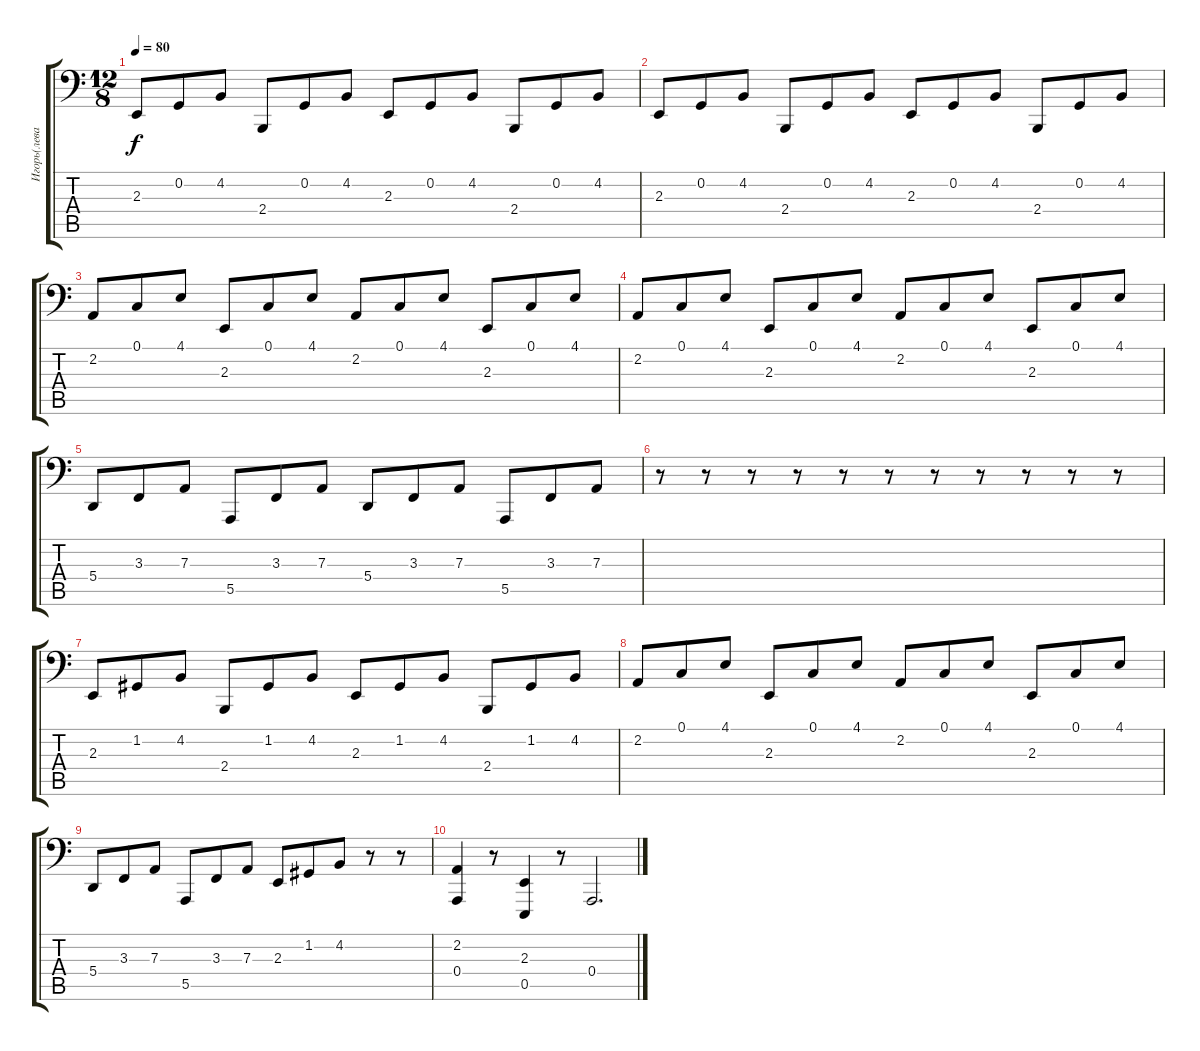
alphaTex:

\track ("Игорь(левая рука)" "Игорь(лева") {instrument acousticgrandpiano}
\staff {score tabs}
\tuning (C3 G2 D2 A1 E1 B0) {hide}
\ts (12 8)
\tempo 80
\clef f4
\ks c
2.3.8{dy f} 0.2.8 4.2.8 2.4.8 0.2.8 4.2.8 2.3.8 0.2.8 4.2.8 2.4.8 0.2.8 4.2.8 |
2.3.8 0.2.8 4.2.8 2.4.8 0.2.8 4.2.8 2.3.8 0.2.8 4.2.8 2.4.8 0.2.8 4.2.8 |
2.2.8 0.1.8 4.1.8 2.3.8 0.1.8 4.1.8 2.2.8 0.1.8 4.1.8 2.3.8 0.1.8 4.1.8 |
2.2.8 0.1.8 4.1.8 2.3.8 0.1.8 4.1.8 2.2.8 0.1.8 4.1.8 2.3.8 0.1.8 4.1.8 |
5.4.8 3.3.8 7.3.8 5.5.8 3.3.8 7.3.8 5.4.8 3.3.8 7.3.8 5.5.8 3.3.8 7.3.8 |
r.8 r.8 r.8 r.8 r.8 r.8 r.8 r.8 r.8 r.8 r.8 |
2.3.8 1.2.8 4.2.8 2.4.8 1.2.8 4.2.8 2.3.8 1.2.8 4.2.8 2.4.8 1.2.8 4.2.8 |
2.2.8 0.1.8 4.1.8 2.3.8 0.1.8 4.1.8 2.2.8 0.1.8 4.1.8 2.3.8 0.1.8 4.1.8 |
5.4.8 3.3.8 7.3.8 5.5.8 3.3.8 7.3.8 2.3.8 1.2.8 4.2.8 r.8 r.8 |
(2.2 0.4).4 r.8 (2.3 0.5).4 r.8 0.4.2{d}
